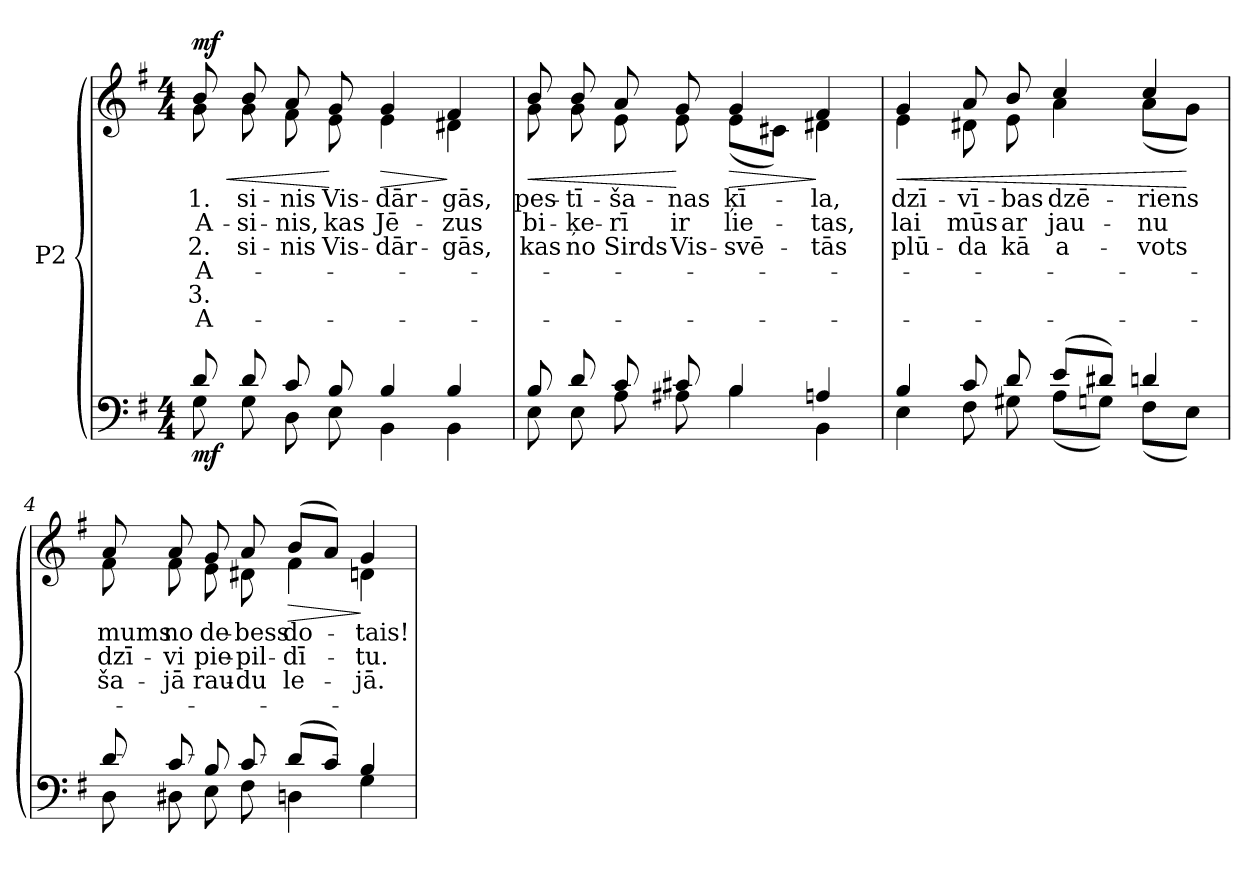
**kern	**dynam	**kern	**text	**text	**text	**text	**text	**text	**dynam
*part2	*part2	*part1	*part1	*part1	*part1	*part1	*part1	*part1	*part1
*staff2	*staff2	*staff1	*staff1	*staff1	*staff1	*staff1	*staff1	*staff1	*staff1
*I"P2	*	*	*	*	*	*	*	*	*
!!LO:PB:g=z
*clefF4	*	*clefG2	*	*	*	*	*	*	*
*k[f#]	*	*k[f#]	*	*	*	*	*	*	*
*G:	*	*G:	*	*	*	*	*	*	*
*M4/4	*	*M4/4	*	*	*	*	*	*	*
*MM50	*	*MM50	*	*	*	*	*	*	*
=1	=1	=1	=1	=1	=1	=1	=1	=1	=1
*^	*	*	*	*	*	*	*	*	*
!	!	!	!LO:TX:a:B:t=Largo	!	!	!	!	!	!	!
!	!	!	!	!LO:LY:b:color=#000000	!LO:LY:b:color=#000000	!LO:LY:b:color=#000000	!LO:LY:b:color=#000000	!LO:LY:b:color=#000000	!LO:LY:b:color=#000000	!LO:HP:b
*	*	*	*^	*	*	*	*	*	*	*
8di/	8Gi\	mf	8bi/	8gi\	1.	A-	2.	A-	3.	A-	< mf
!	!	!	!	!	!LO:LY:b:color=#000000	!LO:LY:b:color=#000000	!LO:LY:b:color=#000000	!	!	!	!
8di/	8Gi\	.	8bi/	8gi\	-si-	-si-	-si-	.	.	.	.
!	!	!	!	!	!LO:LY:b:color=#000000	!LO:LY:b:color=#000000	!LO:LY:b:color=#000000	!	!	!	!
8ci/	8Di\	.	8ai/	8f#i\	-nis	-nis,	-nis	.	.	.	.
!	!	!	!	!	!LO:LY:b:color=#000000	!LO:LY:b:color=#000000	!LO:LY:b:color=#000000	!	!	!	!
8Bi/	8Ei\	.	8gi/	8ei\	Vis-	kas	Vis-	.	.	.	[
!	!	!	!	!	!LO:LY:b:color=#000000	!LO:LY:b:color=#000000	!LO:LY:b:color=#000000	!	!	!	!LO:HP:b
4Bi/	4BBi\	.	4gi/	4ei\	-dār-	Jē-	-dār-	.	.	.	>
!	!	!	!	!	!LO:LY:b:color=#000000	!LO:LY:b:color=#000000	!LO:LY:b:color=#000000	!	!	!	!
4Bi/	4BBi\	.	4f#i/	4d#Xi\	-gās,	-zus	-gās,	.	.	.	]
=2	=2	=2	=2	=2	=2	=2	=2	=2	=2	=2	=2
!	!	!	!	!	!LO:LY:b:color=#000000	!LO:LY:b:color=#000000	!LO:LY:b:color=#000000	!	!	!	!LO:HP:b
8Bi/	8Ei\	.	8bi/	8gi\	pes-	bi-	kas	.	.	.	<
!	!	!	!	!	!LO:LY:b:color=#000000	!LO:LY:b:color=#000000	!LO:LY:b:color=#000000	!	!	!	!
8di/	8Ei\	.	8bi/	8gi\	-tī-	-ķe-	no	.	.	.	.
!	!	!	!	!	!LO:LY:b:color=#000000	!LO:LY:b:color=#000000	!LO:LY:b:color=#000000	!	!	!	!
8ci/	8Ai\	.	8ai/	8ei\	-ša-	-rī	Sirds	.	.	.	.
!	!	!	!	!	!LO:LY:b:color=#000000	!LO:LY:b:color=#000000	!LO:LY:b:color=#000000	!	!	!	!
8c#Xi/	8A#Xi\	.	8gi/	8ei\	-nas	ir	Vis-	.	.	.	[
!	!	!	!	!	!LO:LY:b:color=#000000	!LO:LY:b:color=#000000	!LO:LY:b:color=#000000	!	!	!	!LO:HP:b
4Bi/	4Bi\	.	4gi/	(8ei\L	ķī-	lie-	-svē-	.	.	.	>
.	.	.	.	8c#Xi\J)	.	.	.	.	.	.	.
!	!	!	!	!	!LO:LY:b:color=#000000	!LO:LY:b:color=#000000	!LO:LY:b:color=#000000	!	!	!	!
4Ani/	4BBi\	.	4f#i/	4d#Xi\	-la,	-tas,	-tās	.	.	.	]
=3	=3	=3	=3	=3	=3	=3	=3	=3	=3	=3	=3
!	!	!	!	!	!LO:LY:b:color=#000000	!LO:LY:b:color=#000000	!LO:LY:b:color=#000000	!	!	!	!LO:HP:b
4Bi/	4Ei\	.	4gi/	4ei\	dzī-	lai	plū-	.	.	.	<
!	!	!	!	!	!LO:LY:b:color=#000000	!LO:LY:b:color=#000000	!LO:LY:b:color=#000000	!	!	!	!
8ci/	8F#i\	.	8ai/	8d#Xi\	-vī-	mūs	-da	.	.	.	.
!	!	!	!	!	!LO:LY:b:color=#000000	!LO:LY:b:color=#000000	!LO:LY:b:color=#000000	!	!	!	!
8di/	8G#Xi\	.	8bi/	8ei\	-bas	ar	kā	.	.	.	.
!	!	!	!	!	!LO:LY:b:color=#000000	!LO:LY:b:color=#000000	!LO:LY:b:color=#000000	!	!	!	!
(8ei/L	(8Ai\L	.	4cci/	4ai\	dzē-	jau-	a-	.	.	.	.
8d#Xi/J)	8Gni\J)	.	.	.	.	.	.	.	.	.	.
!	!	!	!	!	!LO:LY:b:color=#000000	!LO:LY:b:color=#000000	!LO:LY:b:color=#000000	!	!	!	!
4dni/	(8F#i\L	.	4cci/	(8ai\L	-riens	-nu	-vots	.	.	.	.
.	8Ei\J)	.	.	8gi\J)	.	.	.	.	.	.	[
=4	=4	=4	=4	=4	=4	=4	=4	=4	=4	=4	=4
!	!	!	!	!	!LO:LY:b:color=#000000	!LO:LY:b:color=#000000	!LO:LY:b:color=#000000	!	!	!	!
8di/	8Di\	.	8ai/	8f#i\	mums	dzī-	ša-	.	.	.	.
!	!	!	!	!	!LO:LY:b:color=#000000	!LO:LY:b:color=#000000	!LO:LY:b:color=#000000	!	!	!	!
8ci/	8D#Xi\	.	8ai/	8f#i\	no	-vi	-jā	.	.	.	.
!	!	!	!	!	!LO:LY:b:color=#000000	!LO:LY:b:color=#000000	!LO:LY:b:color=#000000	!	!	!	!
8Bi/	8Ei\	.	8gi/	8ei\	de-	pie-	rau-	.	.	.	.
!	!	!	!	!	!LO:LY:b:color=#000000	!LO:LY:b:color=#000000	!LO:LY:b:color=#000000	!	!	!	!
8ci/	8F#i\	.	8ai/	8d#Xi\	-bess	-pil-	-du	.	.	.	.
!	!	!	!	!	!LO:LY:b:color=#000000	!LO:LY:b:color=#000000	!LO:LY:b:color=#000000	!	!	!	!LO:HP:b
(8di/L	4Dni\	.	(8bi/L	4f#i\	do-	-dī-	le-	.	.	.	>
8ci/J)	.	.	8ai/J)	.	.	.	.	.	.	.	.
!	!	!	!	!	!LO:LY:b:color=#000000	!LO:LY:b:color=#000000	!LO:LY:b:color=#000000	!	!	!	!
4Bi/	4Gi\	.	4gi/	4dni\	-tais!	-tu.	-jā.	.	.	.	]
*v	*v	*	*	*	*	*	*	*	*	*	*
*	*	*v	*v	*	*	*	*	*	*	*
=	=	=	=	=	=	=	=	=	=
*-	*-	*-	*-	*-	*-	*-	*-	*-	*-
